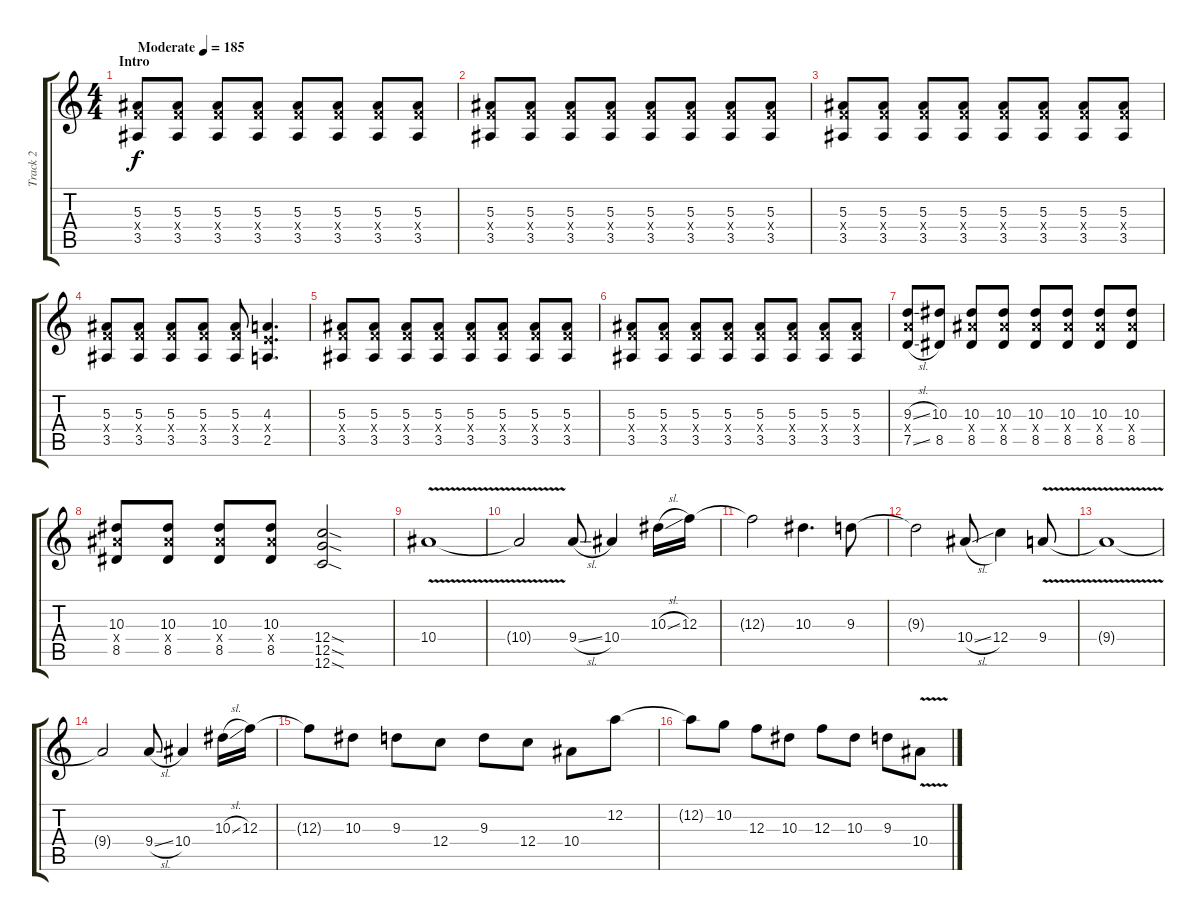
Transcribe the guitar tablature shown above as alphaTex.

\track ("Track 2" "Track 2") {instrument distortionguitar}
\staff {score tabs}
\tuning (D4 A3 F3 C3 G2 C2) {hide}
\ts (4 4)
\section ("" "Intro")
\tempo (185 "Moderate")
\clef g2
\ks c
(5.3 5.4{x} 3.5).8{dy f instrument distortionguitar} (5.3 5.4{x} 3.5).8 (5.3 5.4{x} 3.5).8 (5.3 5.4{x} 3.5).8 (5.3 5.4{x} 3.5).8 (5.3 5.4{x} 3.5).8 (5.3 5.4{x} 3.5).8 (5.3 5.4{x} 3.5).8 |
(5.3 5.4{x} 3.5).8 (5.3 5.4{x} 3.5).8 (5.3 5.4{x} 3.5).8 (5.3 5.4{x} 3.5).8 (5.3 5.4{x} 3.5).8 (5.3 5.4{x} 3.5).8 (5.3 5.4{x} 3.5).8 (5.3 5.4{x} 3.5).8 |
(5.3 5.4{x} 3.5).8 (5.3 5.4{x} 3.5).8 (5.3 5.4{x} 3.5).8 (5.3 5.4{x} 3.5).8 (5.3 5.4{x} 3.5).8 (5.3 5.4{x} 3.5).8 (5.3 5.4{x} 3.5).8 (5.3 5.4{x} 3.5).8 |
(5.3 5.4{x} 3.5).8 (5.3 5.4{x} 3.5).8 (5.3 5.4{x} 3.5).8 (5.3 5.4{x} 3.5).8 (5.3 5.4{x} 3.5).8 (4.3 4.4{x} 2.5).4{d} |
(5.3 5.4{x} 3.5).8 (5.3 5.4{x} 3.5).8 (5.3 5.4{x} 3.5).8 (5.3 5.4{x} 3.5).8 (5.3 5.4{x} 3.5).8 (5.3 5.4{x} 3.5).8 (5.3 5.4{x} 3.5).8 (5.3 5.4{x} 3.5).8 |
(5.3 5.4{x} 3.5).8 (5.3 5.4{x} 3.5).8 (5.3 5.4{x} 3.5).8 (5.3 5.4{x} 3.5).8 (5.3 5.4{x} 3.5).8 (5.3 5.4{x} 3.5).8 (5.3 5.4{x} 3.5).8 (5.3 5.4{x} 3.5).8 |
(9.3{sl} 9.4{x} 7.5{sl}).8 (10.3 8.5).8 (10.3 10.4{x} 8.5).8 (10.3 10.4{x} 8.5).8 (10.3 10.4{x} 8.5).8 (10.3 10.4{x} 8.5).8 (10.3 10.4{x} 8.5).8 (10.3 10.4{x} 8.5).8 |
(10.3 10.4{x} 8.5).8 (10.3 10.4{x} 8.5).8 (10.3 10.4{x} 8.5).8 (10.3 10.4{x} 8.5).8 (12.4{sod} 12.5{sod} 12.6{sod}).2 |
10.4{v}.1 |
10.4{t}.2 9.4{sl}.8 10.4.4 10.3{sl}.16 12.3.16 |
12.3{t}.2 10.3.4{d} 9.3.8 |
9.3{t}.2 10.4{sl}.8 12.4.4 9.4{v}.8 |
9.4{t}.1 |
9.4{t}.2 9.4{sl}.8 10.4.4 10.3{sl}.16 12.3.16 |
12.3{t}.8 10.3.8 9.3.8 12.4.8 9.3.8 12.4.8 10.4.8 12.2.8 |
12.2{t}.8 10.2.8 12.3.8 10.3.8 12.3.8 10.3.8 9.3.8 10.4{v}.8
